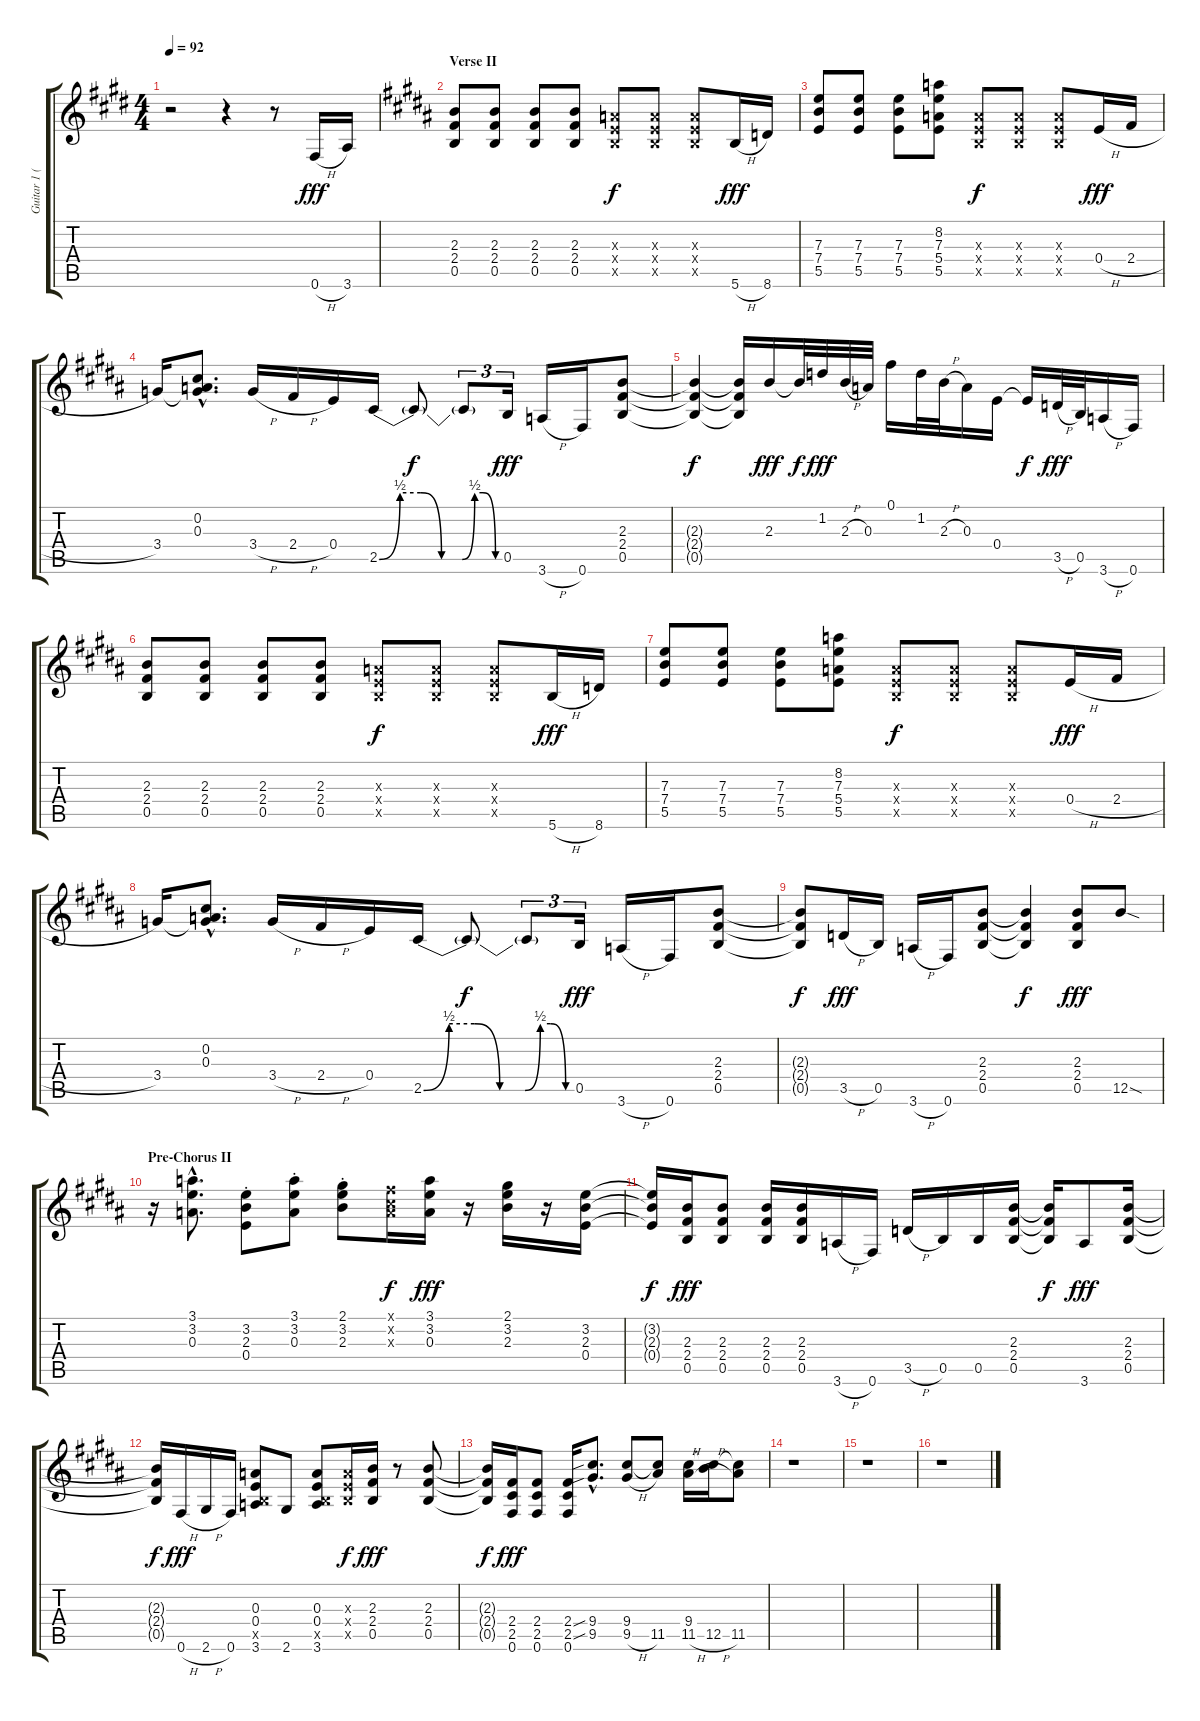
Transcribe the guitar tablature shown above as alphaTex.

\track ("Guitar 1 (/w Trans Trem +1)" "Guitar 1 (") {instrument distortionguitar}
\staff {score tabs}
\tuning (Gb4 Db4 A3 E3 B2 Gb2) {hide}
\ts (4 4)
\tempo 92
\clef g2
\ks e
r.2{dy fff} r.4 r.8 0.6{h}.16 3.6.16 |
\section ("" "Verse II")
\ks b
(2.3 2.4 0.5).8 (2.3 2.4 0.5).8 (2.3 2.4 0.5).8 (2.3 2.4 0.5).8 (0.3{x} 0.4{x} 0.5{x}).8{dy f} (0.3{x} 0.4{x} 0.5{x}).8 (0.3{x} 0.4{x} 0.5{x}).8 5.6{h}.16{dy fff} 8.6.16 |
(7.3 7.4 5.5).8 (7.3 7.4 5.5).8 (7.3 7.4 5.5).8 (8.2 7.3 5.4 5.5).8 (0.3{x} 0.4{x} 0.5{x}).8{dy f} (0.3{x} 0.4{x} 0.5{x}).8 (0.3{x} 0.4{x} 0.5{x}).8 0.4{h}.16{dy fff} 2.4{h}.16 |
3.4.16 (0.2{hac} 0.3{hac} 3.4{hac t}).8{d} 3.4{h}.16 2.4{h}.16 0.4.16 2.5{be (custom 0 0 10 2 20 2 30 0 40 0 46 2 50 2 56 0 60 0)}.16 2.5{t}.8{dy f} 2.5{t}.8{tu (3 2)} 0.5.16{tu (3 2) dy fff} 3.6{h}.16 0.6.16 (2.3 2.4 0.5).8 |
(2.3{t} 2.4{t} 0.5{t}).4{dy f} (2.3{t} 2.4{t} 0.5{t}).16 2.3.16{dy fff} 2.3{t}.32{dy f} 1.2.32{dy fff} 2.3{h}.32 0.3.32 0.1.16 1.2.32 2.3{h}.32 0.3.16 0.4.16 0.4{t}.16{dy f} 3.5{h}.32{dy fff} 0.5.32 3.6{h}.16 0.6.16 |
(2.3 2.4 0.5).8 (2.3 2.4 0.5).8 (2.3 2.4 0.5).8 (2.3 2.4 0.5).8 (0.3{x} 0.4{x} 0.5{x}).8{dy f} (0.3{x} 0.4{x} 0.5{x}).8 (0.3{x} 0.4{x} 0.5{x}).8 5.6{h}.16{dy fff} 8.6.16 |
(7.3 7.4 5.5).8 (7.3 7.4 5.5).8 (7.3 7.4 5.5).8 (8.2 7.3 5.4 5.5).8 (0.3{x} 0.4{x} 0.5{x}).8{dy f} (0.3{x} 0.4{x} 0.5{x}).8 (0.3{x} 0.4{x} 0.5{x}).8 0.4{h}.16{dy fff} 2.4{h}.16 |
3.4.16 (0.2{hac} 0.3{hac} 3.4{hac t}).8{d} 3.4{h}.16 2.4{h}.16 0.4.16 2.5{be (custom 0 0 10 2 20 2 30 0 40 0 46 2 50 2 56 0 60 0)}.16 2.5{t}.8{dy f} 2.5{t}.8{tu (3 2)} 0.5.16{tu (3 2) dy fff} 3.6{h}.16 0.6.16 (2.3 2.4 0.5).8 |
(2.3{t} 2.4{t} 0.5{t}).8{dy f} 3.5{h}.16{dy fff} 0.5.16 3.6{h}.16 0.6.16 (2.3 2.4 0.5).8 (2.3{t} 2.4{t} 0.5{t}).4{dy f} (2.3 2.4 0.5).8{dy fff} 12.5{sod}.8 |
\section ("" "Pre-Chorus II")
r.16 (3.1{hac} 3.2{hac} 0.3{hac}).8{d} (3.2{st} 2.3{st} 0.4{st}).8 (3.1{st} 3.2{st} 0.3{st}).8 (2.1{st} 3.2{st} 2.3{st}).8 (0.1{x} 0.2{x} 0.3{x}).16{dy f} (3.1 3.2 0.3).16{dy fff} r.16 (2.1 3.2 2.3).16 r.16 (3.2 2.3 0.4).16 |
(3.2{t} 2.3{t} 0.4{t}).16{dy f} (2.3 2.4 0.5).16{dy fff} (2.3 2.4 0.5).8 (2.3 2.4 0.5).16 (2.3 2.4 0.5).16 3.6{h}.16 0.6.16 3.5{h}.16 0.5.16 0.5.16 (2.3 2.4 0.5).16 (2.3{t} 2.4{t} 0.5{t}).16{dy f} 3.6.8{dy fff} (2.3 2.4 0.5).16 |
(2.3{t} 2.4{t} 0.5{t}).16{dy f} 0.6{h}.16{dy fff} 2.6{h}.16 0.6.16 (0.3 0.4 0.5{x} 3.6).8 2.6.8 (0.3 0.4 0.5{x} 3.6).8 (0.3{x} 0.4{x} 0.5{x}).16{dy f} (2.3 2.4 0.5).16{dy fff} r.8 (2.3 2.4 0.5).8 |
(2.3{t} 2.4{t} 0.5{t}).16{dy f} (2.4 2.5 0.6).16{dy fff} (2.4 2.5 0.6).8 (2.4 2.5 0.6).16 (9.4{sib hac} 9.5{sib hac}).8{d} (9.4 9.5{h}).8 (9.4{t} 11.5).8 (9.4 11.5{h}).16 (9.4{t} 12.5{h}).16 (9.4{t} 11.5).8 |
r.1 |
r.1 |
r.1
